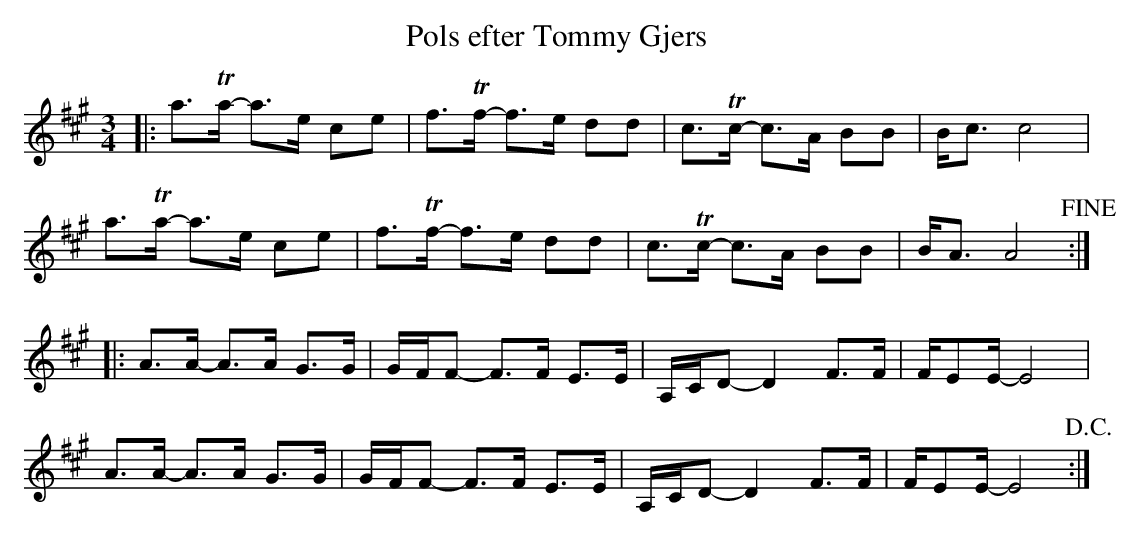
X:1
T:Pols efter Tommy Gjers
M:3/4
L:1/8
K:A
|: a>+trill+a - a>e ce | f>+trill+f - f>e dd | c>+trill+c - c>A BB | B<c c4 |
a>+trill+a - a>e ce | f>+trill+f - f>e dd | c>+trill+c - c>A BB | B<A A4 +fine+ :|
|: A>A -A>A G>G | G/F/F -  F>F E>E | A,/C/D - D2 F>F | F/EE/ - E4 |
A>A -A>A G>G | G/F/F -  F>F E>E | A,/C/D - D2 F>F | F/EE/ - E4 +D.C.+ :|
